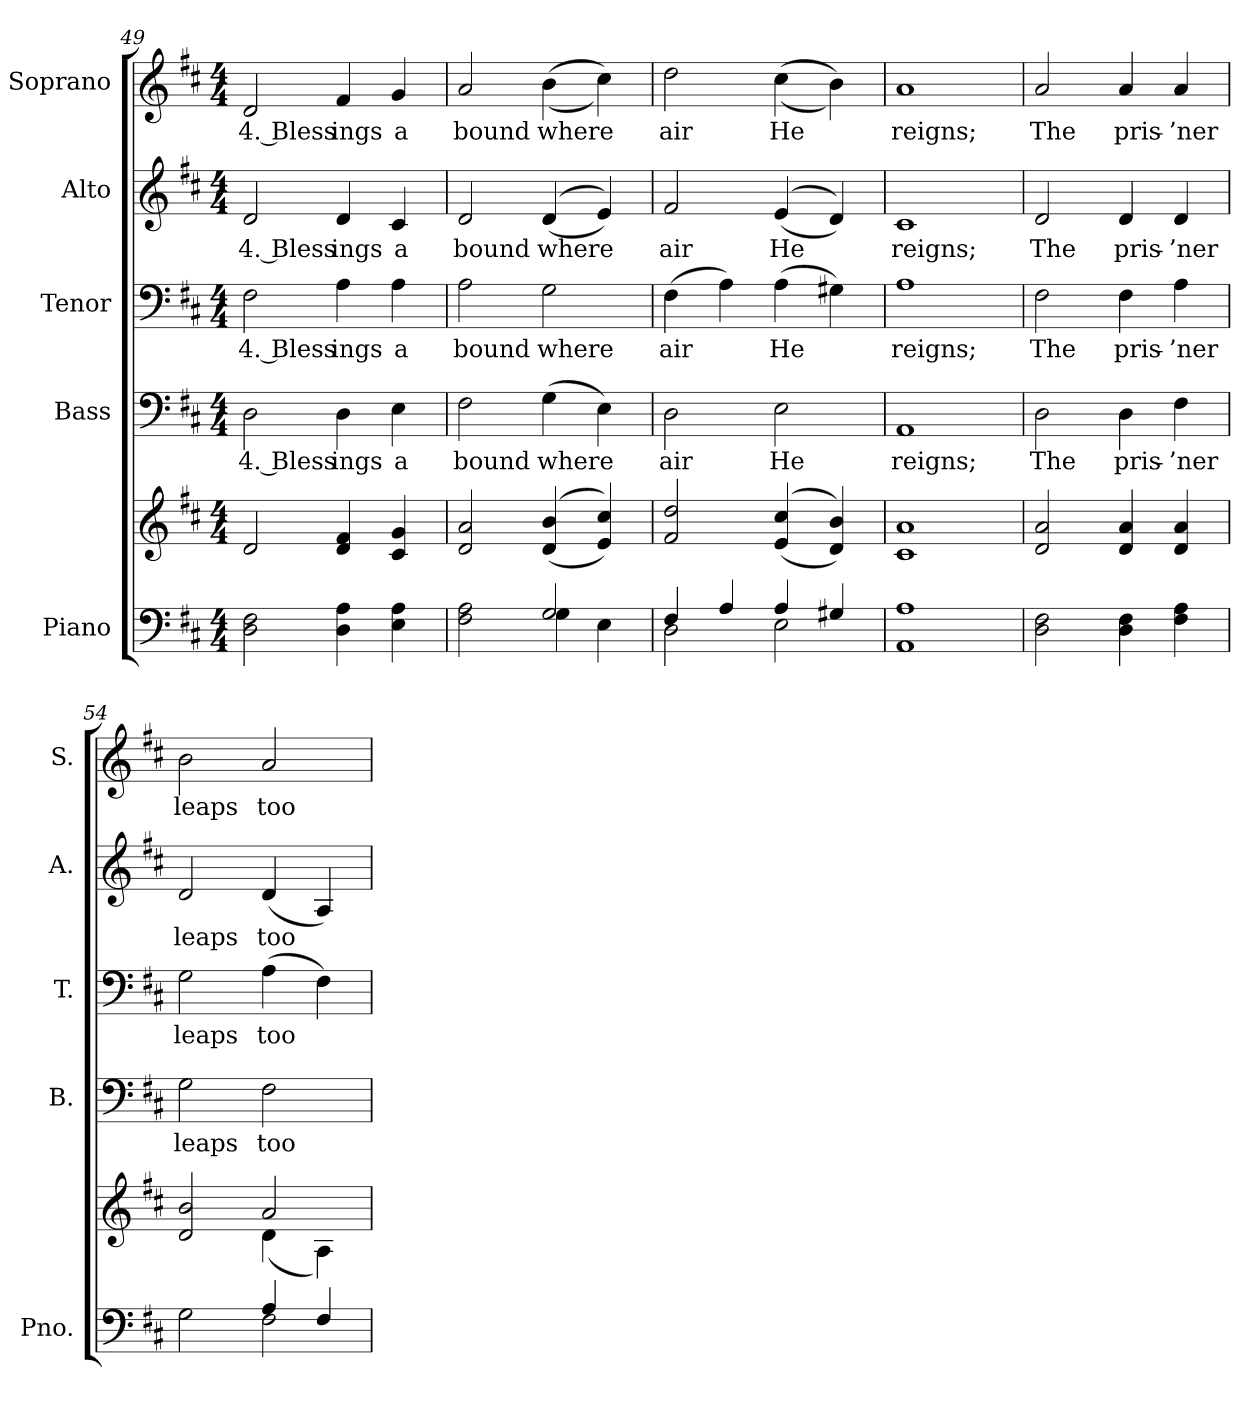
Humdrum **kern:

**kern	**kern	**kern	**text	**kern	**text	**kern	**text	**kern	**text
*part5	*part5	*part4	*part4	*part3	*part3	*part2	*part2	*part1	*part1
*staff6	*staff5	*staff4	*staff4	*staff3	*staff3	*staff2	*staff2	*staff1	*staff1
*I"Piano	*	*I"Bass	*	*I"Tenor	*	*I"Alto	*	*I"Soprano	*
*I'Pno.	*	*I'B.	*	*I'T.	*	*I'A.	*	*I'S.	*
!!LO:PB:g=z
*clefF4	*clefG2	*clefF4	*	*clefF4	*	*clefG2	*	*clefG2	*
*k[f#c#]	*k[f#c#]	*k[f#c#]	*	*k[f#c#]	*	*k[f#c#]	*	*k[f#c#]	*
*D:	*D:	*D:	*	*D:	*	*D:	*	*D:	*
*M4/4	*M4/4	*M4/4	*	*M4/4	*	*M4/4	*	*M4/4	*
=49	=49	=49	=49	=49	=49	=49	=49	=49	=49
!	!	!	!LO:LY:b:color=#000000	!	!	!	!	!	!
!	!	!	!	!	!LO:LY:b:color=#000000	!	!	!	!
!	!	!	!	!	!	!	!LO:LY:b:color=#000000	!	!
!	!	!	!	!	!	!	!	!	!LO:LY:b:color=#000000
2Di\ 2F#i	2di/	2Di\	4. Bless	2F#i\	4. Bless	2di/	4. Bless	2di/	4. Bless
!	!	!	!LO:LY:b:color=#000000	!	!	!	!	!	!
!	!	!	!	!	!LO:LY:b:color=#000000	!	!	!	!
!	!	!	!	!	!	!	!LO:LY:b:color=#000000	!	!
!	!	!	!	!	!	!	!	!	!LO:LY:b:color=#000000
4Di\ 4Ai	4di/ 4f#i	4Di\	ings	4Ai\	ings	4di/	ings	4f#i/	ings
!	!	!	!LO:LY:b:color=#000000	!	!	!	!	!	!
!	!	!	!	!	!LO:LY:b:color=#000000	!	!	!	!
!	!	!	!	!	!	!	!LO:LY:b:color=#000000	!	!
!	!	!	!	!	!	!	!	!	!LO:LY:b:color=#000000
4Ei\ 4Ai	4c#i/ 4gi	4Ei\	a	4Ai\	a	4c#i/	a	4gi/	a
=50	=50	=50	=50	=50	=50	=50	=50	=50	=50
*^	*	*	*	*	*	*	*	*	*
!	!	!	!	!LO:LY:b:color=#000000	!	!	!	!	!	!
!	!	!	!	!	!	!LO:LY:b:color=#000000	!	!	!	!
!	!	!	!	!	!	!	!	!LO:LY:b:color=#000000	!	!
!	!	!	!	!	!	!	!	!	!	!LO:LY:b:color=#000000
2F#i\ 2Ai	2ryy	2di/ 2ai	2F#i\	bound	2Ai\	bound	2di/	bound	2ai/	bound
!	!	!	!	!LO:LY:b:color=#000000	!	!	!	!	!	!
!	!	!	!	!	!	!LO:LY:b:color=#000000	!	!	!	!
!	!	!	!	!	!	!	!	!LO:LY:b:color=#000000	!	!
!	!	!	!	!	!	!	!	!	!	!LO:LY:b:color=#000000
2Gi/	4Gi\	((4di/ 4bi	(4Gi\	where	2Gi\	where	((4di/	where	((4bi\	where
.	4Ei\	4ei/ 4cc#i))	4Ei\)	.	.	.	4ei/))	.	4cc#i\))	.
=51	=51	=51	=51	=51	=51	=51	=51	=51	=51	=51
!	!	!	!	!LO:LY:b:color=#000000	!	!	!	!	!	!
!	!	!	!	!	!	!LO:LY:b:color=#000000	!	!	!	!
!	!	!	!	!	!	!	!	!LO:LY:b:color=#000000	!	!
!	!	!	!	!	!	!	!	!	!	!LO:LY:b:color=#000000
4F#i/	2Di\	2f#i/ 2ddi	2Di\	air	(4F#i\	air	2f#i/	air	2ddi\	air
4Ai/	.	.	.	.	4Ai\)	.	.	.	.	.
!	!	!	!	!LO:LY:b:color=#000000	!	!	!	!	!	!
!	!	!	!	!	!	!LO:LY:b:color=#000000	!	!	!	!
!	!	!	!	!	!	!	!	!LO:LY:b:color=#000000	!	!
!	!	!	!	!	!	!	!	!	!	!LO:LY:b:color=#000000
4Ai/	2Ei\	((4ei/ 4cc#i	2Ei\	He	(4Ai\	He	((4ei/	He	((4cc#i\	He
4G#Xi/	.	4di/ 4bi))	.	.	4G#Xi\)	.	4di/))	.	4bi\))	.
*v	*v	*	*	*	*	*	*	*	*	*
=52	=52	=52	=52	=52	=52	=52	=52	=52	=52
!	!	!	!LO:LY:b:color=#000000	!	!	!	!	!	!
!	!	!	!	!	!LO:LY:b:color=#000000	!	!	!	!
!	!	!	!	!	!	!	!LO:LY:b:color=#000000	!	!
!	!	!	!	!	!	!	!	!	!LO:LY:b:color=#000000
1AAi 1Ai	1c#i 1ai	1AAi	reigns;	1Ai	reigns;	1c#i	reigns;	1ai	reigns;
!!LO:PB:g=z
=53	=53	=53	=53	=53	=53	=53	=53	=53	=53
!	!	!	!LO:LY:b:color=#000000	!	!	!	!	!	!
!	!	!	!	!	!LO:LY:b:color=#000000	!	!	!	!
!	!	!	!	!	!	!	!LO:LY:b:color=#000000	!	!
!	!	!	!	!	!	!	!	!	!LO:LY:b:color=#000000
2Di\ 2F#i	2di/ 2ai	2Di\	The	2F#i\	The	2di/	The	2ai/	The
!	!	!	!LO:LY:b:color=#000000	!	!	!	!	!	!
!	!	!	!	!	!LO:LY:b:color=#000000	!	!	!	!
!	!	!	!	!	!	!	!LO:LY:b:color=#000000	!	!
!	!	!	!	!	!	!	!	!	!LO:LY:b:color=#000000
4Di\ 4F#i	4di/ 4ai	4Di\	pris-	4F#i\	pris-	4di/	pris-	4ai/	pris-
!	!	!	!LO:LY:b:color=#000000	!	!	!	!	!	!
!	!	!	!	!	!LO:LY:b:color=#000000	!	!	!	!
!	!	!	!	!	!	!	!LO:LY:b:color=#000000	!	!
!	!	!	!	!	!	!	!	!	!LO:LY:b:color=#000000
4F#i\ 4Ai	4di/ 4ai	4F#i\	-’ner	4Ai\	-’ner	4di/	-’ner	4ai/	-’ner
=54	=54	=54	=54	=54	=54	=54	=54	=54	=54
*^	*^	*	*	*	*	*	*	*	*
!	!	!	!	!	!LO:LY:b:color=#000000	!	!	!	!	!	!
!	!	!	!	!	!	!	!LO:LY:b:color=#000000	!	!	!	!
!	!	!	!	!	!	!	!	!	!LO:LY:b:color=#000000	!	!
!	!	!	!	!	!	!	!	!	!	!	!LO:LY:b:color=#000000
2Gi\	2ryy	2di/ 2bi	2ryy	2Gi\	leaps	2Gi\	leaps	2di/	leaps	2bi\	leaps
!	!	!	!	!	!LO:LY:b:color=#000000	!	!	!	!	!	!
!	!	!	!	!	!	!	!LO:LY:b:color=#000000	!	!	!	!
!	!	!	!	!	!	!	!	!	!LO:LY:b:color=#000000	!	!
!	!	!	!	!	!	!	!	!	!	!	!LO:LY:b:color=#000000
4Ai/	2F#i\	2ai/	(4di\	2F#i\	too	(4Ai\	too	(4di/	too	2ai/	too
4F#i/	.	.	4Ai\)	.	.	4F#i\)	.	4Ai/)	.	.	.
*v	*v	*	*	*	*	*	*	*	*	*	*
*	*v	*v	*	*	*	*	*	*	*	*
=	=	=	=	=	=	=	=	=	=
*-	*-	*-	*-	*-	*-	*-	*-	*-	*-
